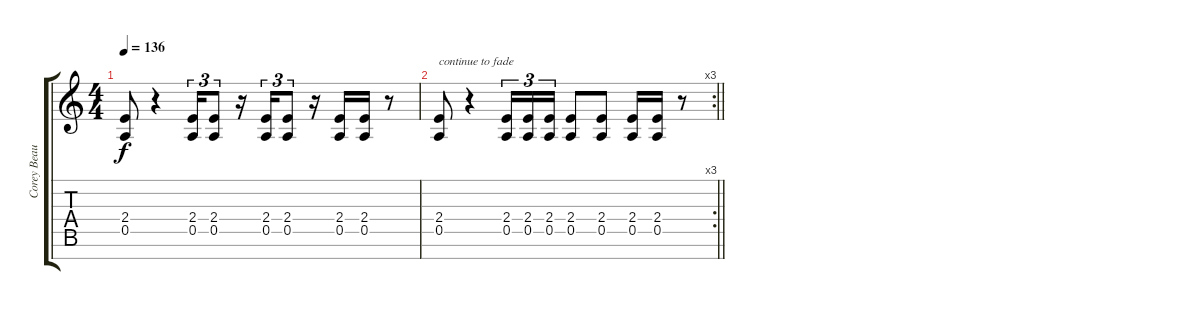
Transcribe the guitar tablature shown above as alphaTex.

\track ("Corey Beaulieu Lead" "Corey Beau") {instrument distortionguitar}
\staff {score tabs}
\tuning (E4 B3 G3 D3 A2 E2 B1) {hide}
\ts (4 4)
\tempo 136
\clef g2
\ks c
(2.4 0.5).8{dy f} r.4 (2.4 0.5).16{tu (3 2)} (2.4 0.5).8{tu (3 2)} r.16 (2.4 0.5).16{tu (3 2)} (2.4 0.5).8{tu (3 2)} r.16 (2.4 0.5).16 (2.4 0.5).16 r.8 |
\rc 3
\barLineRight lightlight
(2.4 0.5).8{txt "continue to fade"} r.4 (2.4 0.5).16{tu (3 2)} (2.4 0.5).16{tu (3 2)} (2.4 0.5).16{tu (3 2)} (2.4 0.5).8 (2.4 0.5).8 (2.4 0.5).16 (2.4 0.5).16 r.8
